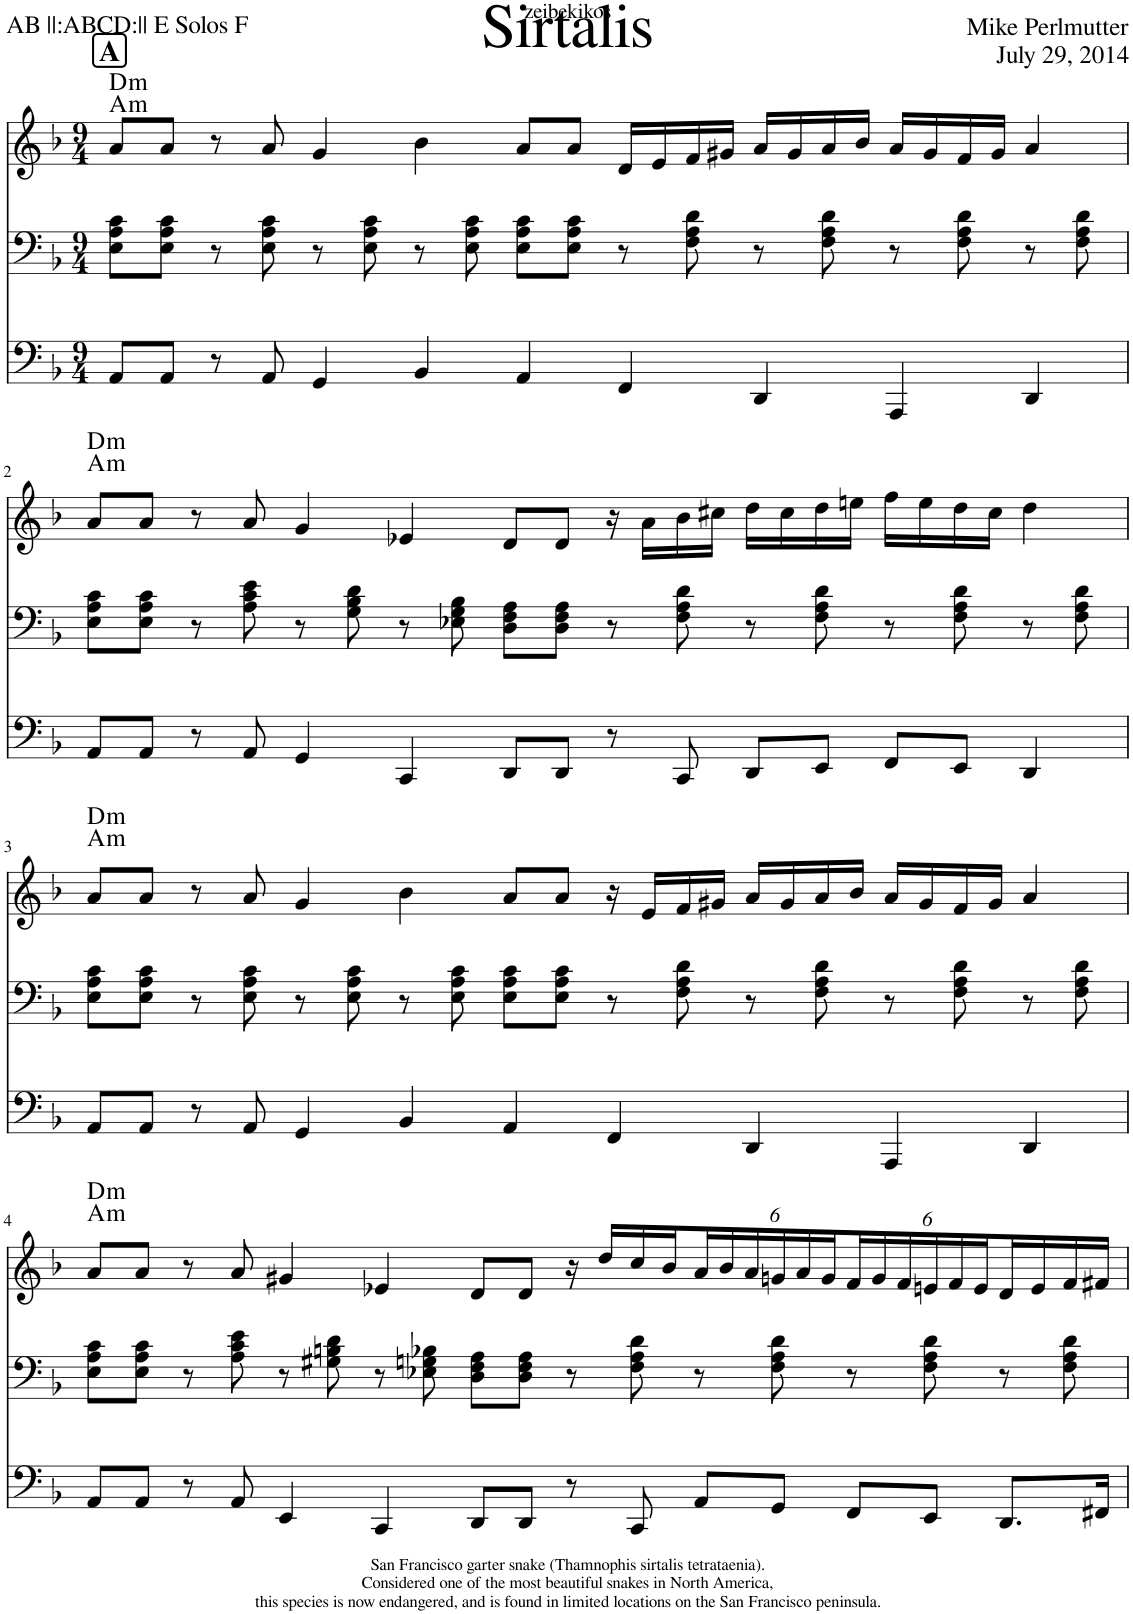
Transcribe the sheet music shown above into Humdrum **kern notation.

**kern	**kern	**kern	**harte
*part3	*part2	*part1	*part1
*staff3	*staff2	*staff1	*
*I"C Tuba	*I"Baritone Horn	*I"Alto Saxophone	*
*I'Tba	*I'Hn	*I'A Sax	*
*clefF4	*clefF4	*clefG2	*
*	*ITrd4c7	*ITrd5c9	*
*k[b-]	*k[b-]	*k[b-]	*
*M9/4	*M9/4	*M9/4	*
=1	=1	=1	=1
!	!	!LO:TX:a:B:t=A	!LO:H:n=1:kt=m
!	!	!	!LO:H:n=2:kt=m
8AA/L	8E\ 8A\ 8c\L	8a/L	A:min D:min
8AA/J	8E\ 8A\ 8c\J	8a/J	.
8r	8r	8r	.
8AA/	8E\ 8A\ 8c\	8a/	.
4GG/	8r	4g/	.
.	8E\ 8A\ 8c\	.	.
4BB-/	8r	4b-\	.
.	8E\ 8A\ 8c\	.	.
4AA/	8E\ 8A\ 8c\L	8a/L	.
.	8E\ 8A\ 8c\J	8a/J	.
4FF/	8r	16d/LL	.
.	.	16e/	.
.	8F\ 8A\ 8d\	16f/	.
.	.	16g#X/JJ	.
4DD/	8r	16a/LL	.
.	.	16g#/	.
.	8F\ 8A\ 8d\	16a/	.
.	.	16b-/JJ	.
4AAA/	8r	16a/LL	.
.	.	16g#/	.
.	8F\ 8A\ 8d\	16f/	.
.	.	16g#/JJ	.
4DD/	8r	4a/	.
.	8F\ 8A\ 8d\	.	.
!!LO:LB:g=z
=2	=2	=2	=2
!	!	!	!LO:H:n=1:kt=m
!	!	!	!LO:H:n=2:kt=m
8AA/L	8E\ 8A\ 8c\L	8a/L	A:min D:min
8AA/J	8E\ 8A\ 8c\J	8a/J	.
8r	8r	8r	.
8AA/	8A\ 8c\ 8e\	8a/	.
4GG/	8r	4g/	.
.	8G\ 8B-\ 8d\	.	.
4CC/	8r	4e-X/	.
.	8E-X\ 8G\ 8B-\	.	.
8DD/L	8D\ 8F\ 8A\L	8d/L	.
8DD/J	8D\ 8F\ 8A\J	8d/J	.
8r	8r	16r	.
.	.	16a\LL	.
8CC/	8F\ 8A\ 8d\	16b-\	.
.	.	16cc#X\JJ	.
8DD/L	8r	16dd\LL	.
.	.	16cc#\	.
8EE/J	8F\ 8A\ 8d\	16dd\	.
.	.	16een\JJ	.
8FF/L	8r	16ff\LL	.
.	.	16ee\	.
8EE/J	8F\ 8A\ 8d\	16dd\	.
.	.	16cc#\JJ	.
4DD/	8r	4dd\	.
.	8F\ 8A\ 8d\	.	.
!!LO:LB:g=z
=3	=3	=3	=3
!	!	!	!LO:H:n=1:kt=m
!	!	!	!LO:H:n=2:kt=m
8AA/L	8E\ 8A\ 8c\L	8a/L	A:min D:min
8AA/J	8E\ 8A\ 8c\J	8a/J	.
8r	8r	8r	.
8AA/	8E\ 8A\ 8c\	8a/	.
4GG/	8r	4g/	.
.	8E\ 8A\ 8c\	.	.
4BB-/	8r	4b-\	.
.	8E\ 8A\ 8c\	.	.
4AA/	8E\ 8A\ 8c\L	8a/L	.
.	8E\ 8A\ 8c\J	8a/J	.
4FF/	8r	16r	.
.	.	16e/LL	.
.	8F\ 8A\ 8d\	16f/	.
.	.	16g#X/JJ	.
4DD/	8r	16a/LL	.
.	.	16g#/	.
.	8F\ 8A\ 8d\	16a/	.
.	.	16b-/JJ	.
4AAA/	8r	16a/LL	.
.	.	16g#/	.
.	8F\ 8A\ 8d\	16f/	.
.	.	16g#/JJ	.
4DD/	8r	4a/	.
.	8F\ 8A\ 8d\	.	.
!!LO:LB:g=z
=4	=4	=4	=4
!	!	!	!LO:H:n=1:kt=m
!	!	!	!LO:H:n=2:kt=m
8AA/L	8E\ 8A\ 8c\L	8a/L	A:min D:min
8AA/J	8E\ 8A\ 8c\J	8a/J	.
8r	8r	8r	.
8AA/	8A\ 8c\ 8e\	8a/	.
4EE/	8r	4g#X/	.
.	8G#X\ 8Bn\ 8d\	.	.
4CC/	8r	4e-X/	.
.	8E-X\ 8Gn\ 8B-X\	.	.
8DD/L	8D\ 8F\ 8A\L	8d/L	.
8DD/J	8D\ 8F\ 8A\J	8d/J	.
8r	8r	16r	.
.	.	16dd/LL	.
8CC/	8F\ 8A\ 8d\	16cc/	.
.	.	16b-/	.
*	*	*Xbrackettup	*
8AA/L	8r	24a/	.
.	.	24b-/	.
.	.	24a/	.
8GG/J	8F\ 8A\ 8d\	24gn/	.
.	.	24a/	.
.	.	24g/	.
8FF/L	8r	24f/	.
.	.	24g/	.
.	.	24f/	.
8EE/J	8F\ 8A\ 8d\	24en/	.
.	.	24f/	.
.	.	24e/	.
8.DD/L	8r	16d/	.
.	.	16e/	.
.	8F\ 8A\ 8d\	16f/	.
16FF#X/Jk	.	16f#X/JJ	.
=	=	=	=
*-	*-	*-	*-
